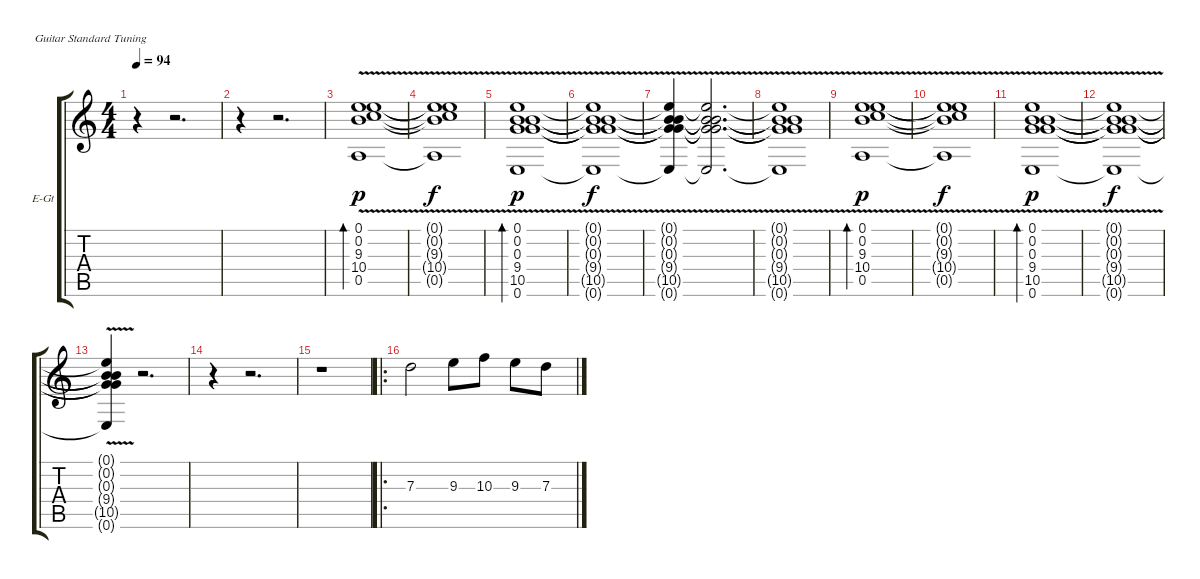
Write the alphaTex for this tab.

\bracketExtendMode groupsimilarinstruments
\firstSystemTrackNameOrientation horizontal
\otherSystemsTrackNameOrientation horizontal
\track ("Electric Guitar" "E-Gt") {instrument overdrivenguitar}
\staff {score tabs}
\tuning (E4 B3 G3 D3 A2 E2)
\ts (4 4)
\tempo 94
\clef g2
\ks c
r.4{dy f} r.2{d} |
r.4 r.2{d} |
(0.1{v} 0.2{v} 9.3{v} 10.4{v} 0.5{v}).1{bd 240 dy p} |
(0.1{v t} 0.2{v t} 9.3{v t} 10.4{v t} 0.5{v t}).1{dy f} |
(0.1{v} 0.2{v} 0.3{v} 9.4{v} 10.5{v} 0.6{v}).1{bd 480 dy p} |
(0.1{v t} 0.2{v t} 0.3{v t} 9.4{v t} 10.5{v t} 0.6{v t}).1{dy f} |
(0.1{v t} 0.2{v t} 0.3{v t} 9.4{v t} 10.5{v t} 0.6{v t}).4 (0.1{v t} 0.2{v t} 0.3{v t} 9.4{v t} 10.5{v t} 0.6{v t}).2{d} |
(0.1{v t} 0.2{v t} 0.3{v t} 9.4{v t} 10.5{v t} 0.6{v t}).1 |
(0.1{v} 0.2{v} 9.3{v} 10.4{v} 0.5{v}).1{bd 240 dy p} |
(0.1{v t} 0.2{v t} 9.3{v t} 10.4{v t} 0.5{v t}).1{dy f} |
(0.1{v} 0.2{v} 0.3{v} 9.4{v} 10.5{v} 0.6{v}).1{bd 480 dy p} |
(0.1{v t} 0.2{v t} 0.3{v t} 9.4{v t} 10.5{v t} 0.6{v t}).1{dy f} |
(0.1{v t} 0.2{v t} 0.3{v t} 9.4{v t} 10.5{v t} 0.6{v t}).4 r.2{d} |
r.4 r.2{d} |
r.1 |
\ro
7.3.2 9.3.8 10.3.8 9.3.8 7.3.8
